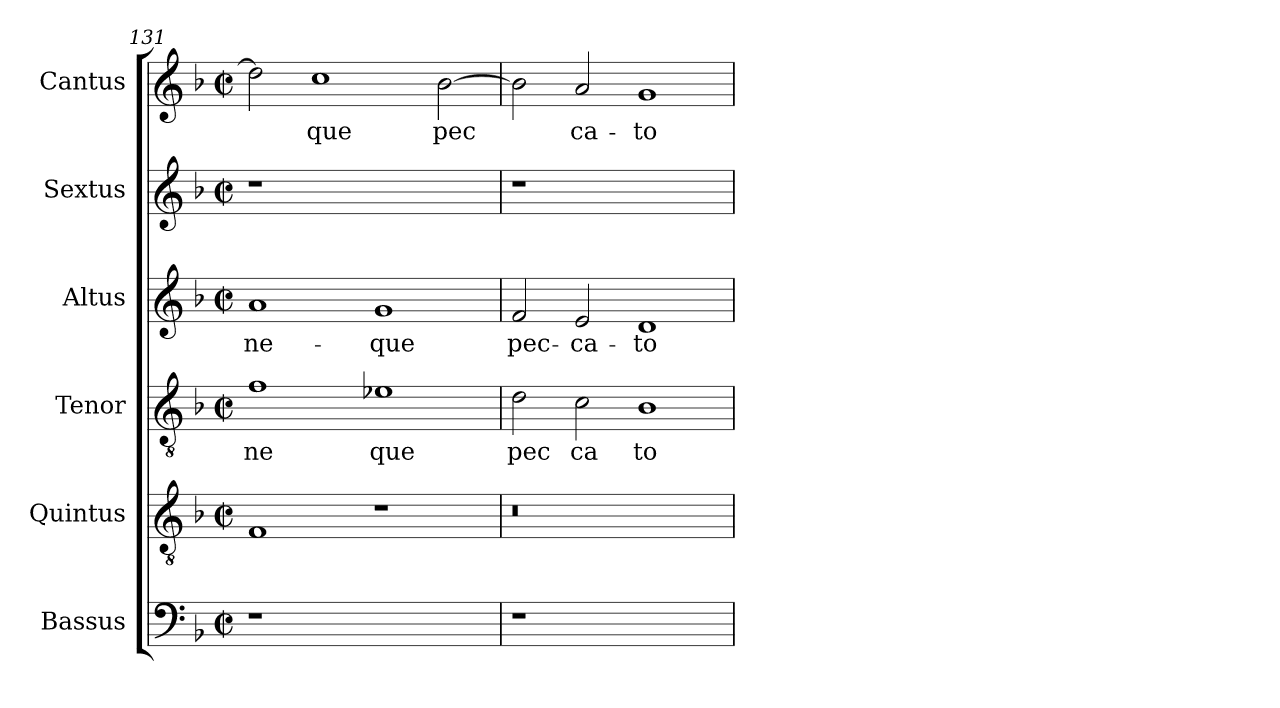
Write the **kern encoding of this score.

**kern	**kern	**text	**kern	**text	**kern	**text	**kern	**kern	**text
*part6	*part5	*part5	*part4	*part4	*part3	*part3	*part2	*part1	*part1
*staff6	*staff5	*staff5	*staff4	*staff4	*staff3	*staff3	*staff2	*staff1	*staff1
*I"Bassus	*I"Quintus	*	*I"Tenor	*	*I"Altus	*	*I"Sextus	*I"Cantus	*
*I'B	*I'Q	*	*I'T	*	*I'A	*	*I'S	*I'C	*
*clefF4	*clefGv2	*	*clefGv2	*	*clefG2	*	*clefG2	*clefG2	*
*k[b-]	*k[b-]	*	*k[b-]	*	*k[b-]	*	*k[b-]	*k[b-]	*
*F:	*F:	*	*F:	*	*F:	*	*F:	*F:	*
*M2/2	*M2/2	*	*M2/2	*	*M2/2	*	*M2/2	*M2/2	*
*met(c|)	*met(c|)	*	*met(c|)	*	*met(c|)	*	*met(c|)	*met(c|)	*
=131	=131	=131	=131	=131	=131	=131	=131	=131	=131
!	!	!LO:LY:b:cj	!	!LO:LY:b:cj	!	!LO:LY:b:cj	!	!	!LO:LY:b:cj
1r	1F	.	1f	ne	1a	ne-	1r	2dd\]	--
!	!	!	!	!	!	!	!	!	!LO:LY:b:cj
.	.	.	.	.	.	.	.	1cc	-que
!	!	!	!	!LO:LY:b:cj	!	!LO:LY:b:cj	!	!	!
1ryy	1r	.	1e-X	que	1g	-que	1ryy	.	.
!	!	!	!	!	!	!	!	!	!LO:LY:b:cj
.	.	.	.	.	.	.	.	[>2b-\	pec-
=132	=132	=132	=132	=132	=132	=132	=132	=132	=132
!	!	!	!	!LO:LY:b:cj	!	!LO:LY:b:cj	!	!	!LO:LY:b:cj
1r	0r	.	2d\	pec	2f/	pec-	1r	2b-\]	--
!	!	!	!	!LO:LY:b:cj	!	!LO:LY:b:cj	!	!	!LO:LY:b:cj
.	.	.	2c\	ca	2e/	-ca-	.	2a/	-ca-
!	!	!	!	!LO:LY:b:cj	!	!LO:LY:b:cj	!	!	!LO:LY:b:cj
1ryy	.	.	1B-	to	1d	-to-	1ryy	1g	-to-
=	=	=	=	=	=	=	=	=	=
*-	*-	*-	*-	*-	*-	*-	*-	*-	*-
